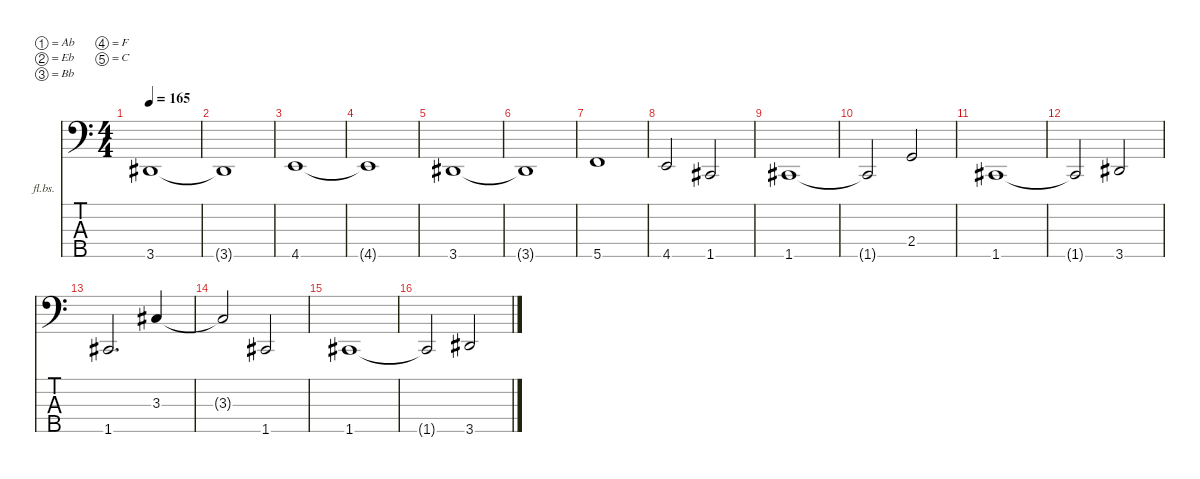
\defaultSystemsLayout 4
\hideDynamics
\bracketExtendMode nobrackets
\firstSystemTrackNameOrientation horizontal
\otherSystemsTrackNameOrientation horizontal
\track ("John Harder (Bass Guitar)" "fl.bs.") {instrument fretlessbass}
\staff {score tabs}
\tuning (Ab2 Eb2 Bb1 F1 C1)
\ts (4 4)
\tempo 165
\clef f4
\ks c
3.5{acc #}.1{dy f beam Up} |
3.5{t acc #}.1{beam Up} |
4.5.1{beam Up} |
4.5{t}.1{beam Up} |
3.5{acc #}.1{beam Up} |
3.5{t acc #}.1{beam Up} |
5.5.1{beam Up} |
4.5.2{beam Up} 1.5{acc #}.2{beam Up} |
1.5{acc #}.1{beam Up} |
1.5{t acc #}.2{beam Up} 2.4.2{beam Up} |
1.5{acc #}.1{beam Up} |
1.5{t acc #}.2{beam Up} 3.5{acc #}.2{beam Up} |
1.5{acc #}.2{d beam Up} 3.3{acc #}.4{beam Up} |
3.3{t acc #}.2{beam Up} 1.5{acc #}.2{beam Up} |
1.5{acc #}.1{beam Up} |
1.5{t acc #}.2{beam Up} 3.5{acc #}.2{beam Up}
